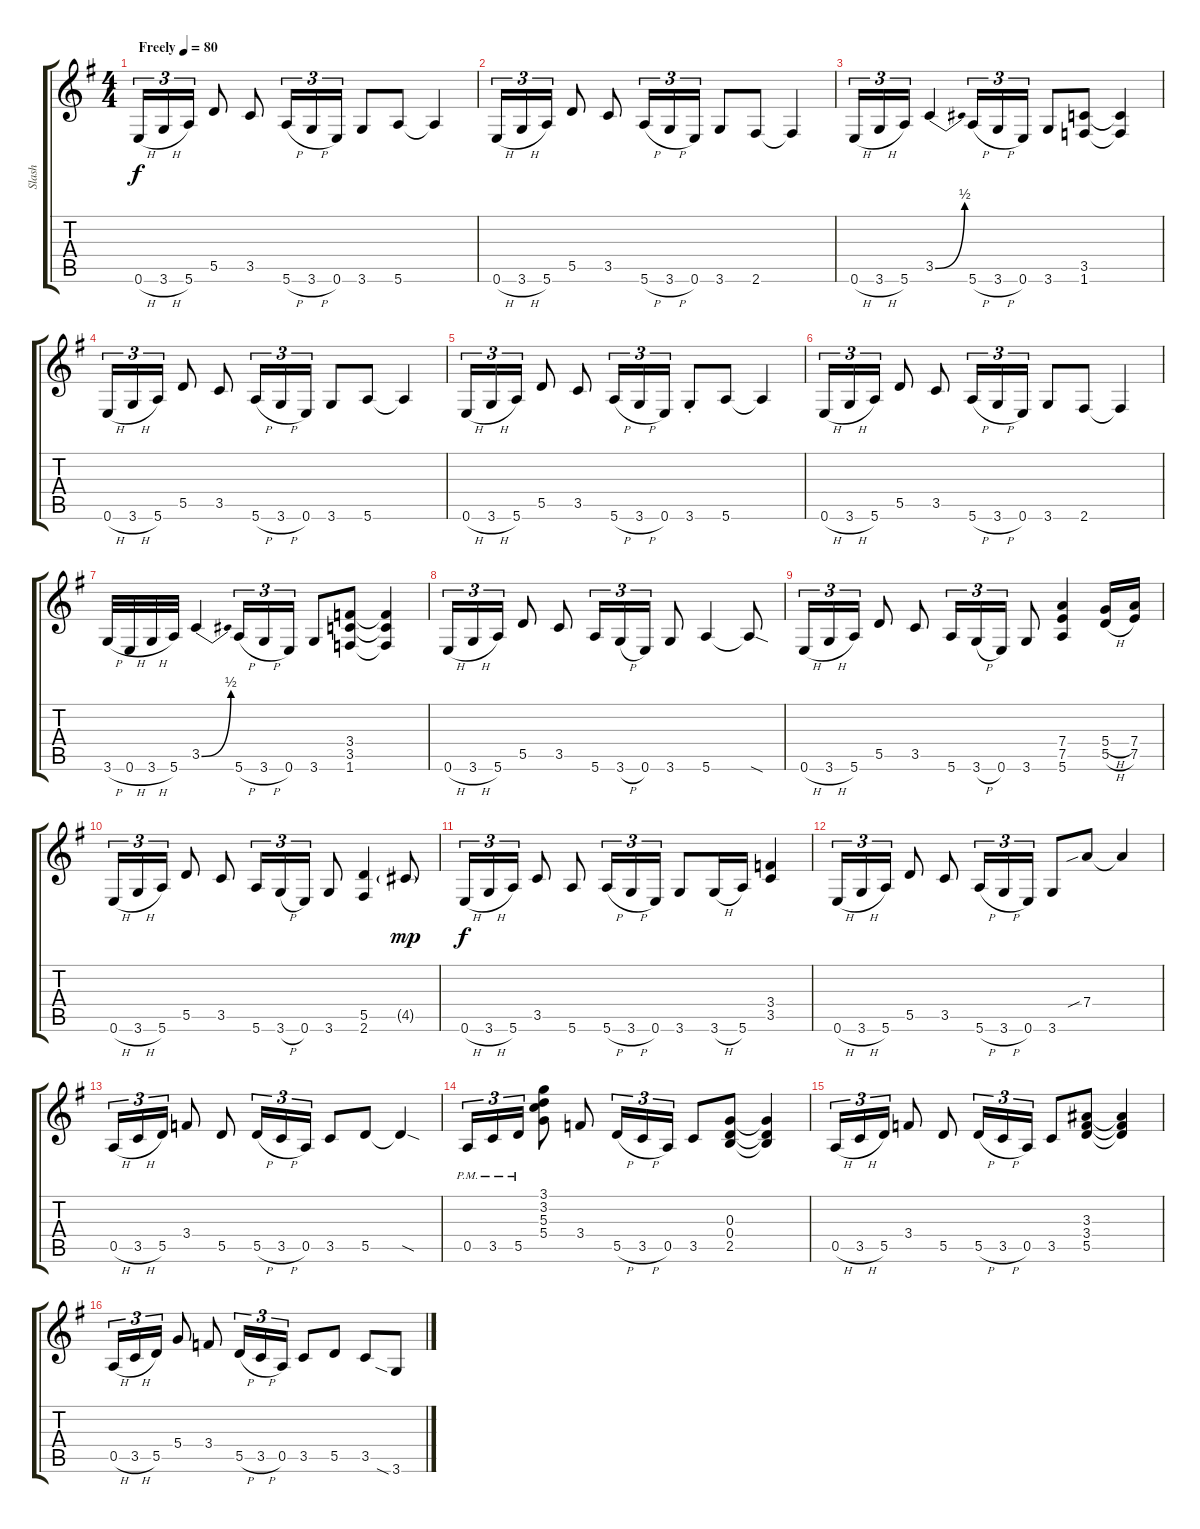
\track ("Slash" "Slash") {instrument distortionguitar}
\staff {score tabs}
\tuning (E4 B3 G3 D3 A2 E2) {hide}
\ts (4 4)
\tempo (80 "Freely")
\clef g2
\ks g
0.6{h}.16{tu (3 2) dy f instrument distortionguitar} 3.6{h}.16{tu (3 2)} 5.6.16{tu (3 2)} 5.5.8 3.5.8 5.6{h}.16{tu (3 2)} 3.6{h}.16{tu (3 2)} 0.6.16{tu (3 2)} 3.6.8 5.6.8 5.6{t}.4 |
0.6{h}.16{tu (3 2)} 3.6{h}.16{tu (3 2)} 5.6.16{tu (3 2)} 5.5.8 3.5.8 5.6{h}.16{tu (3 2)} 3.6{h}.16{tu (3 2)} 0.6.16{tu (3 2)} 3.6.8 2.6.8 2.6{t}.4 |
0.6{h}.16{tu (3 2)} 3.6{h}.16{tu (3 2)} 5.6.16{tu (3 2)} 3.5{be (bend 0 0 60 2)}.4 5.6{h}.16{tu (3 2)} 3.6{h}.16{tu (3 2)} 0.6.16{tu (3 2)} 3.6.8 (3.5 1.6).8 (3.5{t} 1.6{t}).4 |
0.6{h}.16{tu (3 2)} 3.6{h}.16{tu (3 2)} 5.6.16{tu (3 2)} 5.5.8 3.5.8 5.6{h}.16{tu (3 2)} 3.6{h}.16{tu (3 2)} 0.6.16{tu (3 2)} 3.6.8 5.6.8 5.6{t}.4 |
0.6{h}.16{tu (3 2)} 3.6{h}.16{tu (3 2)} 5.6.16{tu (3 2)} 5.5.8 3.5.8 5.6{h}.16{tu (3 2)} 3.6{h}.16{tu (3 2)} 0.6.16{tu (3 2)} 3.6{st}.8 5.6.8 5.6{t}.4 |
0.6{h}.16{tu (3 2)} 3.6{h}.16{tu (3 2)} 5.6.16{tu (3 2)} 5.5.8 3.5.8 5.6{h}.16{tu (3 2)} 3.6{h}.16{tu (3 2)} 0.6.16{tu (3 2)} 3.6.8 2.6.8 2.6{t}.4 |
3.6{h}.32 0.6{h}.32 3.6{h}.32 5.6.32 3.5{be (bend 0 0 60 2)}.4 5.6{h}.16{tu (3 2)} 3.6{h}.16{tu (3 2)} 0.6.16{tu (3 2)} 3.6.8 (3.4 3.5 1.6).8 (3.4{t} 3.5{t} 1.6{t}).4 |
0.6{h}.16{tu (3 2)} 3.6{h}.16{tu (3 2)} 5.6.16{tu (3 2)} 5.5.8 3.5.8 5.6.16{tu (3 2)} 3.6{h}.16{tu (3 2)} 0.6.16{tu (3 2)} 3.6.8 5.6.4 5.6{sod t}.8 |
0.6{h}.16{tu (3 2)} 3.6{h}.16{tu (3 2)} 5.6.16{tu (3 2)} 5.5.8 3.5.8 5.6.16{tu (3 2)} 3.6{h}.16{tu (3 2)} 0.6.16{tu (3 2)} 3.6.8 (7.4 7.5 5.6).4 (5.4{h} 5.5{h}).16 (7.4 7.5).16 |
0.6{h}.16{tu (3 2)} 3.6{h}.16{tu (3 2)} 5.6.16{tu (3 2)} 5.5.8 3.5.8 5.6.16{tu (3 2)} 3.6{h}.16{tu (3 2)} 0.6.16{tu (3 2)} 3.6.8 (5.5 2.6).4 4.5{g}.8{dy mp} |
0.6{h}.16{tu (3 2) dy f} 3.6{h}.16{tu (3 2)} 5.6.16{tu (3 2)} 3.5.8 5.6.8 5.6{h}.16{tu (3 2)} 3.6{h}.16{tu (3 2)} 0.6.16{tu (3 2)} 3.6.8 3.6{h}.16 5.6.16 (3.4 3.5).4 |
0.6{h}.16{tu (3 2)} 3.6{h}.16{tu (3 2)} 5.6.16{tu (3 2)} 5.5.8 3.5.8 5.6{h}.16{tu (3 2)} 3.6{h}.16{tu (3 2)} 0.6.16{tu (3 2)} 3.6.8 7.4{sib}.8 7.4{t}.4 |
0.5{h}.16{tu (3 2)} 3.5{h}.16{tu (3 2)} 5.5.16{tu (3 2)} 3.4.8 5.5.8 5.5{h}.16{tu (3 2)} 3.5{h}.16{tu (3 2)} 0.5.16{tu (3 2)} 3.5.8 5.5.8 5.5{sod t}.4 |
0.5{pm}.16{tu (3 2)} 3.5{pm}.16{tu (3 2)} 5.5{pm}.16{tu (3 2)} (3.1 3.2 5.3 5.4).8 3.4.8 5.5{h}.16{tu (3 2)} 3.5{h}.16{tu (3 2)} 0.5.16{tu (3 2)} 3.5.8 (0.3 0.4 2.5).8 (0.3{t} 0.4{t} 2.5{t}).4 |
0.5{h}.16{tu (3 2)} 3.5{h}.16{tu (3 2)} 5.5.16{tu (3 2)} 3.4.8 5.5.8 5.5{h}.16{tu (3 2)} 3.5{h}.16{tu (3 2)} 0.5.16{tu (3 2)} 3.5.8 (3.3 3.4 5.5).8 (3.3{t} 3.4{t} 5.5{t}).4 |
0.5{h}.16{tu (3 2)} 3.5{h}.16{tu (3 2)} 5.5.16{tu (3 2)} 5.4.8 3.4.8 5.5{h}.16{tu (3 2)} 3.5{h}.16{tu (3 2)} 0.5.16{tu (3 2)} 3.5.8 5.5.8 3.5.8 3.6{sia}.8
